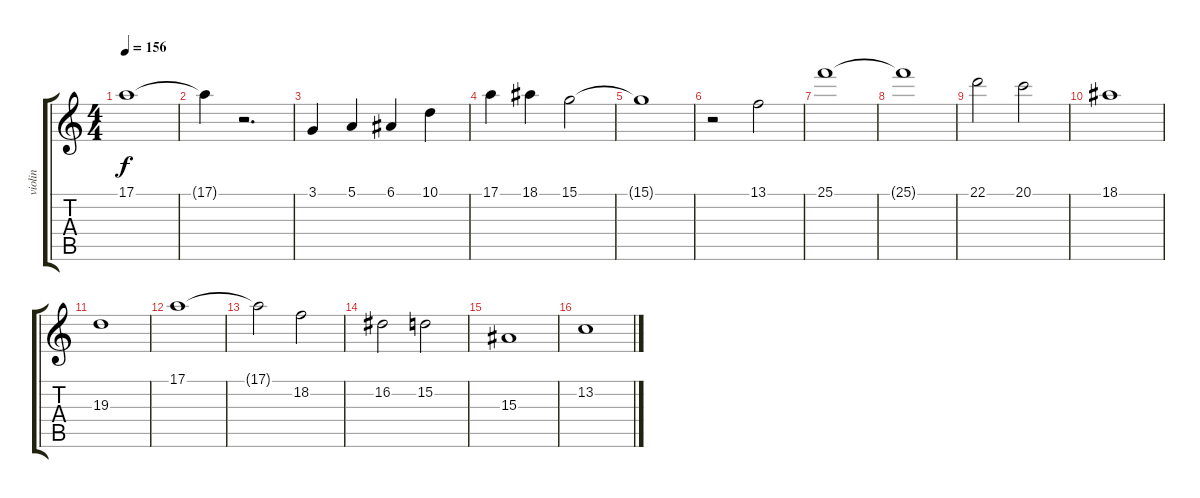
\track ("violin" "violin") {instrument violin}
\staff {score tabs}
\tuning (E4 B3 G3 D3 A2 E2) {hide}
\ts (4 4)
\tempo 156
\clef g2
\ks c
17.1{t}.1{dy f} |
17.1{t}.4 r.2{d} |
3.1.4 5.1.4 6.1.4 10.1.4 |
17.1.4 18.1.4 15.1.2 |
15.1{t}.1 |
r.2 13.1.2 |
25.1.1 |
25.1{t}.1 |
22.1.2 20.1.2 |
18.1.1 |
19.3.1 |
17.1.1 |
17.1{t}.2 18.2.2 |
16.2.2 15.2.2 |
15.3.1 |
13.2.1
